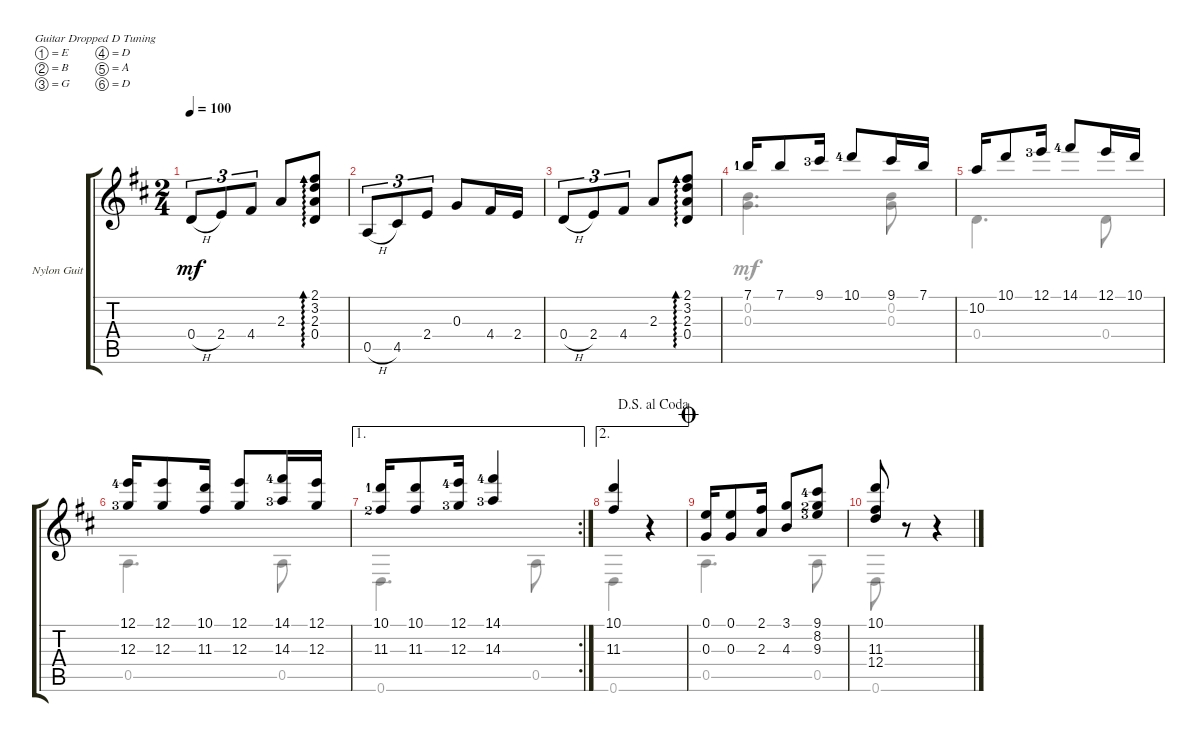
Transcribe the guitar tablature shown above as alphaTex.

\defaultSystemsLayout 4
\bracketExtendMode groupsimilarinstruments
\firstSystemTrackNameOrientation horizontal
\otherSystemsTrackNameOrientation horizontal
\track ("Nylon Guitar" "Nylon Guit") {instrument acousticguitarsteel}
\staff {score tabs}
\tuning (E4 B3 G3 D3 A2 D2)
\voice
\ts (2 4)
\tempo 100
\clef g2
\ks d
0.4{h}.8{tu (3 2) dy mf} 2.4.8{tu (3 2)} 4.4.8{tu (3 2)} 2.3.8 (2.1 3.2 2.3 0.4).8{ad 0} |
0.5{h}.8{tu (3 2)} 4.5.8{tu (3 2)} 2.4.8{tu (3 2)} 0.3.8 4.4.16 2.4.16 |
0.4{h}.8{tu (3 2)} 2.4.8{tu (3 2)} 4.4.8{tu (3 2)} 2.3.8 (2.1 3.2 2.3 0.4).8{ad 0} |
7.1{lf 2}.16 7.1.8 9.1{lf 4}.16 10.1{lf 5}.8 9.1.16 7.1.16 |
10.2.16 10.1.8 12.1{lf 4}.16 14.1{lf 5}.8 12.1.16 10.1.16 |
(12.3{lf 4} 12.1{lf 5}).16 (12.1 12.3).8 (10.1 11.3).16 (12.1 12.3).8 (14.1{lf 5} 14.3{lf 4}).16 (12.3 12.1).16 |
\ae 1
\rc 2
(10.1{lf 2} 11.3{lf 3}).16 (11.3 10.1).8 (12.1{lf 5} 12.3{lf 4}).16 (14.1{lf 5} 14.3{lf 4}).4 |
\ae 2
\jump dalsegnoalcoda
(10.1 11.3).4 r.4 |
\jump coda
(0.1 0.3).16 (0.3 0.1).8 (2.1 2.3).16 (3.1 4.3).8 (9.1{lf 5} 8.2{lf 3} 9.3{lf 4}).8 |
(10.1 11.3 12.4).8 r.8 r.4
\voice
\clef g2
\ottava regular
\simile none
\ks d
|
|
|
(0.2 0.3).4{d} (0.3 0.2).8 |
0.4.4{d} 0.4.8 |
0.5.4{d} 0.5.8 |
0.6.4{d} 0.5.8 |
0.6.4 r.4 |
0.5.4{d} 0.5.8 |
0.6.8 r.8 r.4
